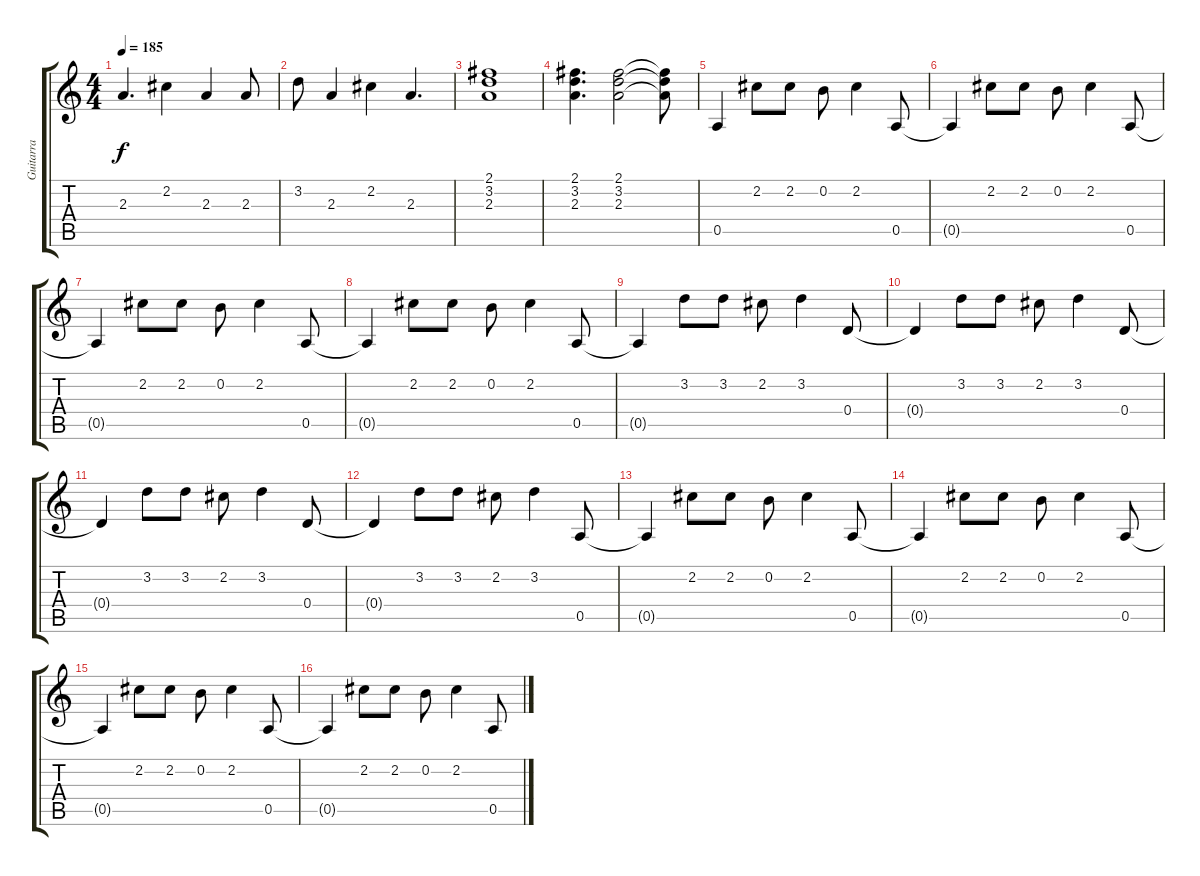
\track ("Guitarra" "Guitarra") {instrument electricguitarjazz}
\staff {score tabs}
\tuning (E4 B3 G3 D3 A2 E2) {hide}
\ts (4 4)
\tempo 185
\clef g2
\ks c
2.3.4{d dy f} 2.2.4 2.3.4 2.3.8 |
3.2.8 2.3.4 2.2.4 2.3.4{d} |
(2.1 3.2 2.3).1 |
(2.1 3.2 2.3).4{d} (2.1 3.2 2.3).2 (2.1{t} 3.2{t} 2.3{t}).8 |
0.5.4 2.2.8 2.2.8 0.2.8 2.2.4 0.5.8 |
0.5{t}.4 2.2.8 2.2.8 0.2.8 2.2.4 0.5.8 |
0.5{t}.4 2.2.8 2.2.8 0.2.8 2.2.4 0.5.8 |
0.5{t}.4 2.2.8 2.2.8 0.2.8 2.2.4 0.5.8 |
0.5{t}.4 3.2.8 3.2.8 2.2.8 3.2.4 0.4.8 |
0.4{t}.4 3.2.8 3.2.8 2.2.8 3.2.4 0.4.8 |
0.4{t}.4 3.2.8 3.2.8 2.2.8 3.2.4 0.4.8 |
0.4{t}.4 3.2.8 3.2.8 2.2.8 3.2.4 0.5.8 |
0.5{t}.4 2.2.8 2.2.8 0.2.8 2.2.4 0.5.8 |
0.5{t}.4 2.2.8 2.2.8 0.2.8 2.2.4 0.5.8 |
0.5{t}.4 2.2.8 2.2.8 0.2.8 2.2.4 0.5.8 |
0.5{t}.4 2.2.8 2.2.8 0.2.8 2.2.4 0.5.8
